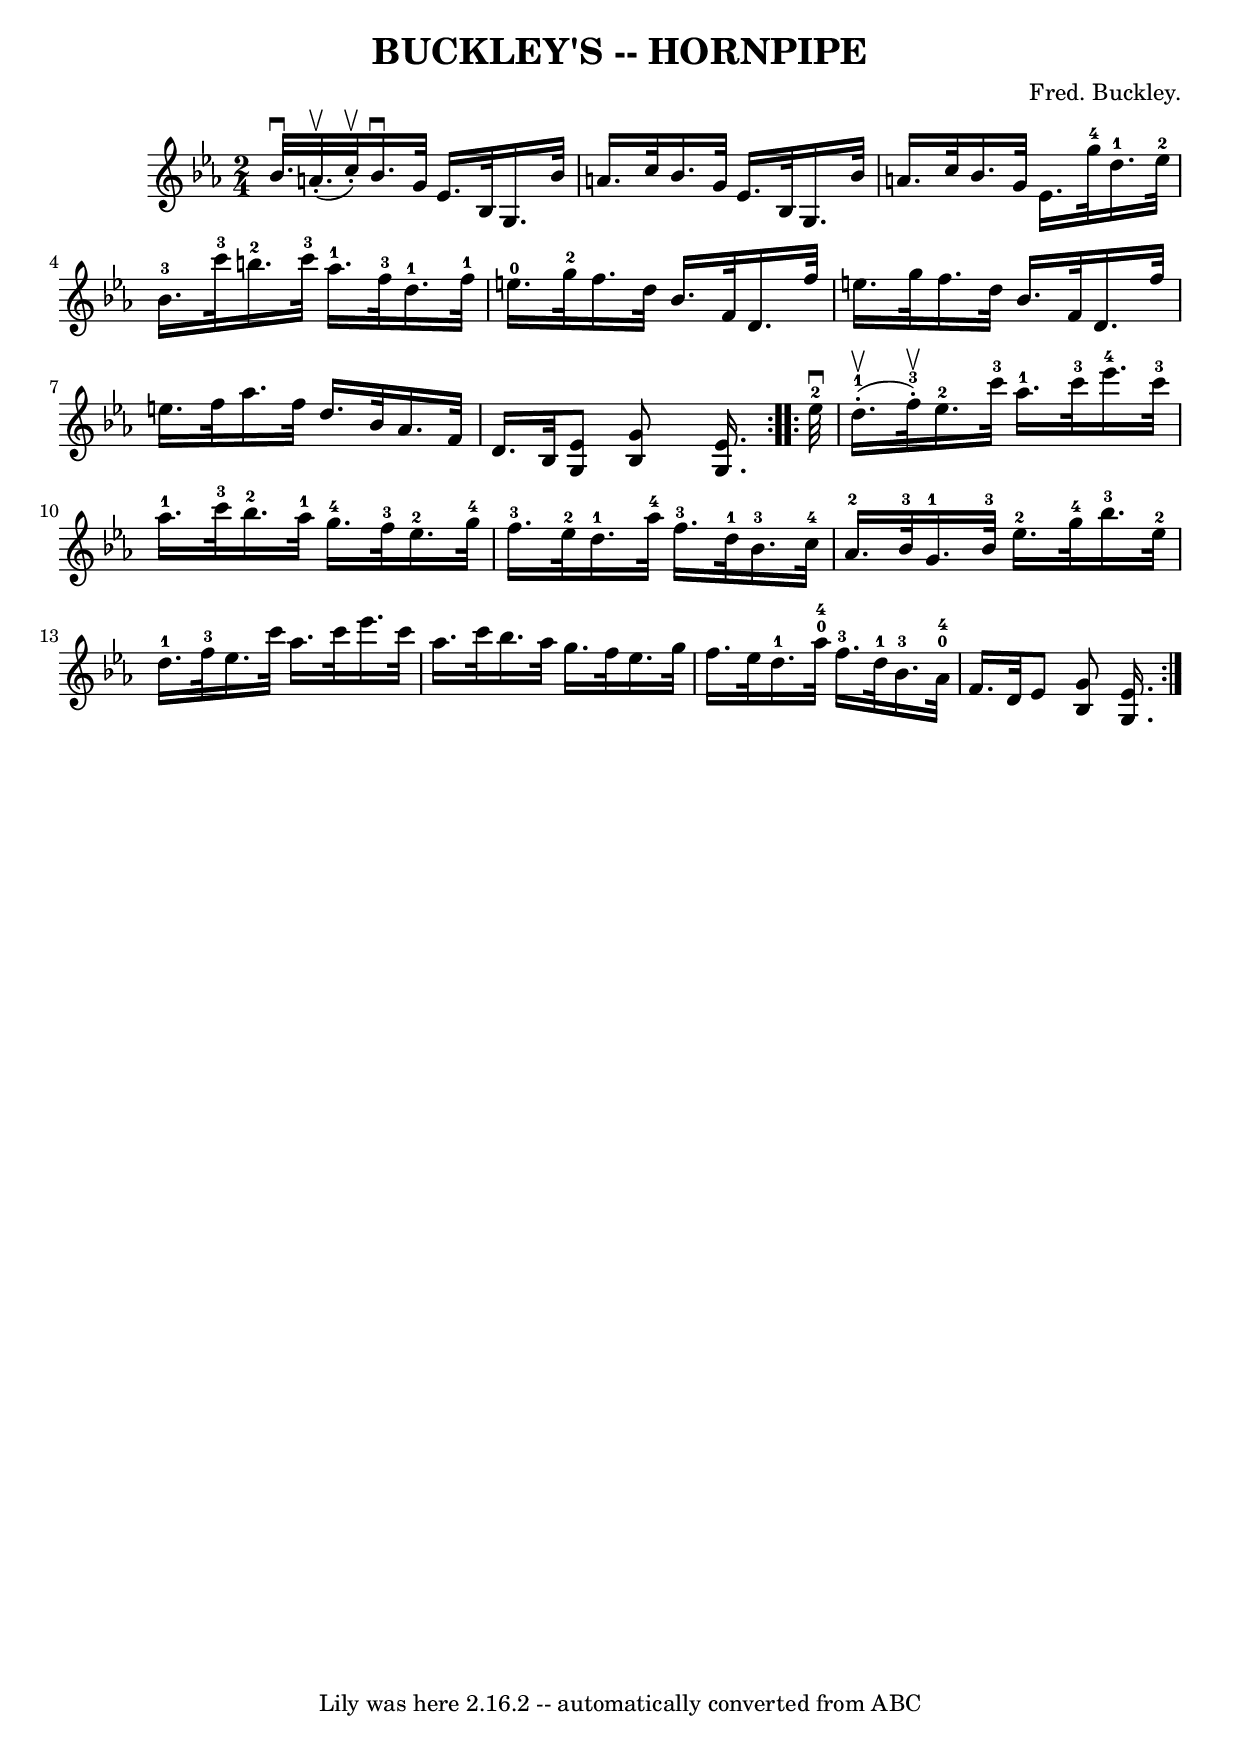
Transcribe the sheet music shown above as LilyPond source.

\version "2.16.2"
\include "Mammoth.ily"
\header {
	%% book = "Ryan's Mammoth Collection of Fiddle Tunes"
	composer = "Fred. Buckley."
	crossRefNumber = "1"
	footnotes = "\\\\\\\\N: The combined \"4\" and \"0\" in bars 11 and 15 is a mystery."
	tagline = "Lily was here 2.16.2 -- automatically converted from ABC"
	title = "BUCKLEY'S -- HORNPIPE"
}
voicedefault =  {


\repeat volta 2 {
\time 2/4 
\key ees \major % %staffsep 50
 bes'32.^\downbow a'32. (^\upbow-. c''32^\upbow-.)       |
   
bes'16.^\downbow g'32 ees'16. bes32 g16. bes'32 a'16.    
c''32    |
 bes'16. g'32 ees'16. bes32 g16. bes'32    
a'16. c''32        |
 bes'16. g'32 ees'16. g''32-4     
d''16.-1 ees''32-2 bes'16.-3 c'''32-3   |
 b''16. 
-2 c'''32-3 aes''16.-1 f''32-3 d''16.-1 f''32-1   
e''16.-0 g''32-2   |
     |
 f''16. d''32 bes'16.   
 f'32 d'16. f''32 e''16. g''32    |
 f''16. d''32    
bes'16. f'32 d'16. f''32 e''16. f''32        |
 aes''16. 
 f''32 d''16. bes'32 aes'16. f'32 d'16. bes32    |
 
<< ees'8 g8   >> << g'8 bes16   >> << ees'16. g16.   >>   }     
\repeat volta 2 { ees''32-2^\downbow d''16.-1(^\upbow-. f''32 
-3^\upbow-.)       |
 ees''16.-2 c'''32-3 aes''16.-1 
 c'''32-3 ees'''16.-4 c'''32-3 aes''16.-1 c'''32-3    
   |
 bes''16.-2 aes''32-1 g''16.-4 f''32-3     
ees''16.-2 g''32-4 f''16.-3 ees''32-2       |
     
d''16.-1 aes''32-4 f''16.-3 d''32-1 bes'16.-3 c''32 
-4 aes'16.-2 bes'32-3       |
 g'16.-1 bes'32-3   
ees''16.-2 g''32-4 bes''16.-3 ees''32-2 d''16.-1   
f''32-3   |
     |
 ees''16. c'''32 aes''16. c'''32   
 ees'''16. c'''32 aes''16. c'''32    |
 bes''16. aes''32    
g''16. f''32 ees''16. g''32 f''16. ees''32        |
     
d''16.-1 aes''32-0-4 f''16.-3 d''32-1   |
     
bes'16.-3 aes'32-0-4 f'16. d'32    |
 ees'8  << g'8  
 bes8   >> << ees'16. g16.   >>   }   
}

\score{
    <<

	\context Staff="default"
	{
	    \voicedefault 
	}

    >>
	\layout {
	}
	\midi {}
}
